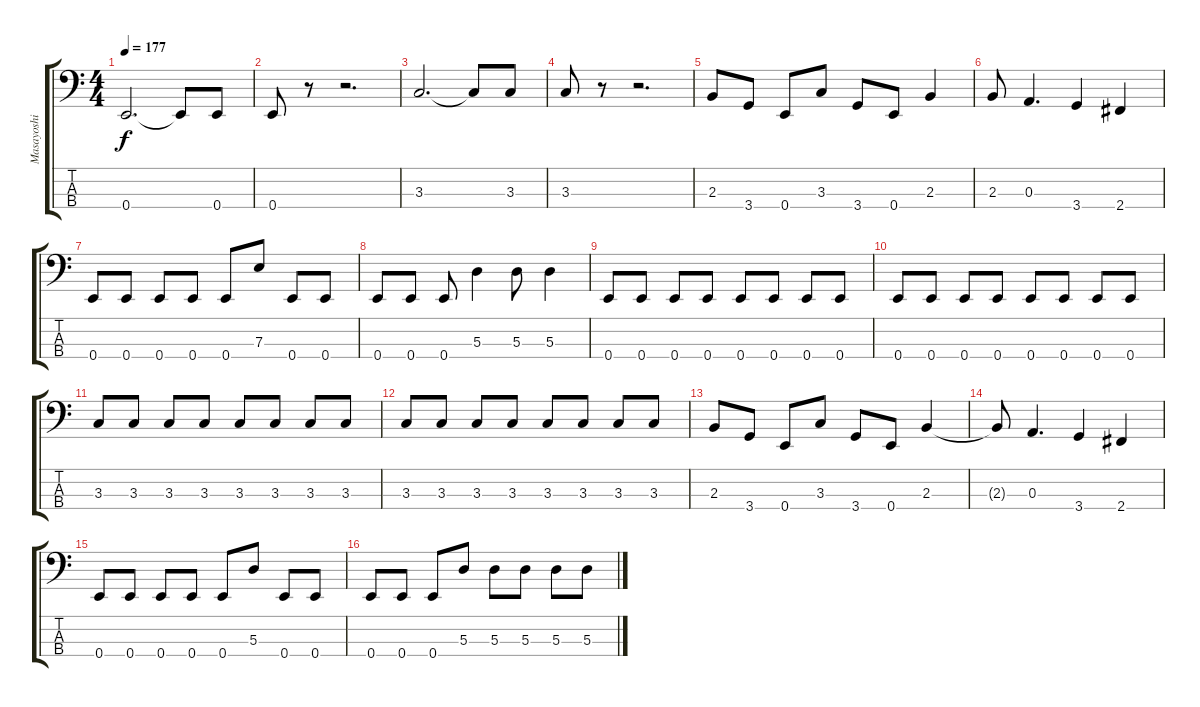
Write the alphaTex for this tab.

\track ("Masayoshi Yamashita" "Masayoshi ") {instrument electricbasspick}
\staff {score tabs}
\tuning (G2 D2 A1 E1) {hide}
\ts (4 4)
\tempo 177
\clef f4
\ks c
0.4.2{d dy f instrument electricbasspick} 0.4{t}.8 0.4.8 |
0.4.8 r.8 r.2{d} |
3.3.2{d} 3.3{t}.8 3.3.8 |
3.3.8 r.8 r.2{d} |
2.3.8 3.4.8 0.4.8 3.3.8 3.4.8 0.4.8 2.3.4 |
2.3.8 0.3.4{d} 3.4.4 2.4.4 |
0.4.8 0.4.8 0.4.8 0.4.8 0.4.8 7.3.8 0.4.8 0.4.8 |
0.4.8 0.4.8 0.4.8 5.3.4 5.3.8 5.3.4 |
0.4.8 0.4.8 0.4.8 0.4.8 0.4.8 0.4.8 0.4.8 0.4.8 |
0.4.8 0.4.8 0.4.8 0.4.8 0.4.8 0.4.8 0.4.8 0.4.8 |
3.3.8 3.3.8 3.3.8 3.3.8 3.3.8 3.3.8 3.3.8 3.3.8 |
3.3.8 3.3.8 3.3.8 3.3.8 3.3.8 3.3.8 3.3.8 3.3.8 |
2.3.8 3.4.8 0.4.8 3.3.8 3.4.8 0.4.8 2.3.4 |
2.3{t}.8 0.3.4{d} 3.4.4 2.4.4 |
0.4.8 0.4.8 0.4.8 0.4.8 0.4.8 5.3.8 0.4.8 0.4.8 |
0.4.8 0.4.8 0.4.8 5.3.8 5.3.8 5.3.8 5.3.8 5.3.8
